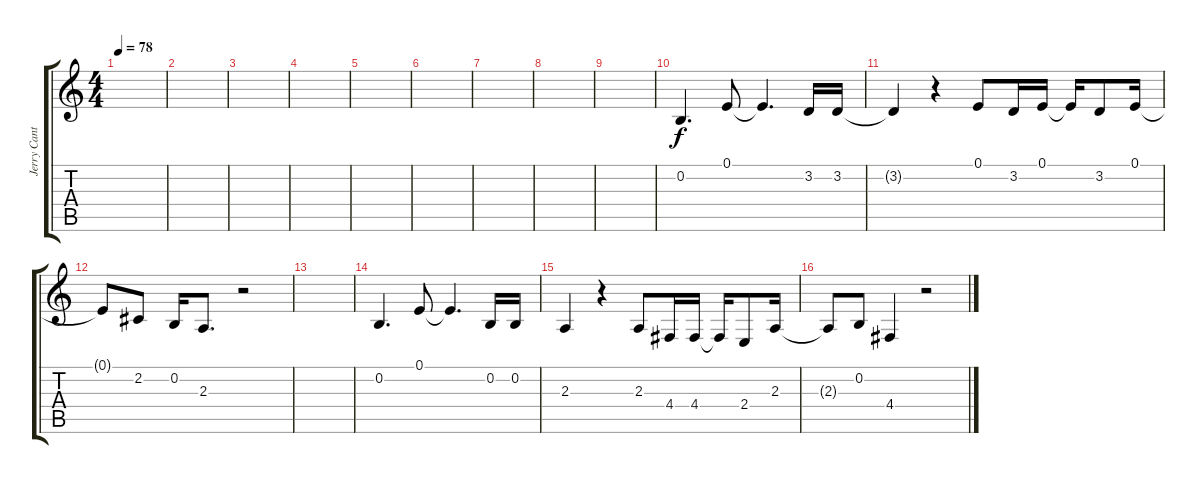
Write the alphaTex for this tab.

\track ("Jerry Cantrell - Backing Vocals" "Jerry Cant") {instrument lead1square}
\staff {score tabs}
\tuning (E4 B3 G3 D3 A2 D2) {hide}
\ts (4 4)
\tempo 78
\clef g2
\ks c
|
|
|
|
|
|
|
|
|
0.2.4{d} 0.1.8 0.1{t}.4{d} 3.2.16 3.2.16 |
3.2{t}.4 r.4 0.1.8 3.2.16 0.1.16 0.1{t}.16 3.2.8 0.1.16 |
0.1{t}.8 2.2.8 0.2.16 2.3.8{d} r.2 |
|
0.2.4{d} 0.1.8 0.1{t}.4{d} 0.2.16 0.2.16 |
2.3.4 r.4 2.3.8 4.4.16 4.4.16 4.4{t}.16 2.4.8 2.3.16 |
2.3{t}.8 0.2.8 4.4.4 r.2
